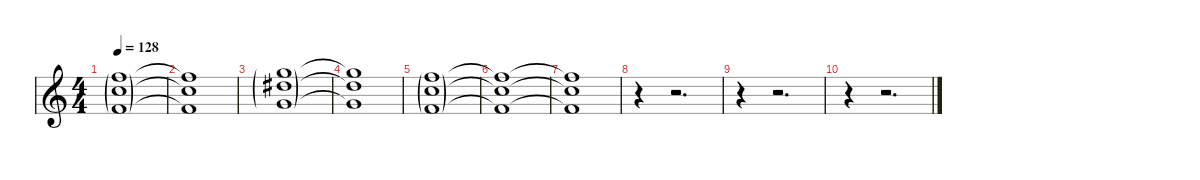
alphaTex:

\defaultSystemsLayout 4
\hideDynamics
\bracketExtendMode nobrackets
\singleTrackTrackNamePolicy hidden
\multiTrackTrackNamePolicy hidden
\otherSystemsTrackNameOrientation horizontal
\track ("Jamie Meyer" "vln.") {instrument stringensemble1}
\staff {score}
\tuning (E4 C4 G3 C3 G2 C2)
\ts (4 4)
\tempo 128
\clef g2
\ks c
(17.2{g} 17.3{g} 17.4{g}).1{dy mf beam Down} |
(17.2{t} 17.3{t} 17.4{t}).1{dy f beam Down} |
(19.2{g} 20.3{g acc #} 19.4{g}).1{dy mf beam Down} |
(19.2{t} 20.3{t acc #} 19.4{t}).1{dy f beam Down} |
(17.2{g} 17.3{g} 17.4{g}).1{dy mf beam Down} |
(17.2{t} 17.3{t} 17.4{t}).1{dy f beam Down} |
(17.2{t} 17.3{t} 17.4{t}).1{beam Down} |
r.4{beam Down} r.2{d beam Down} |
r.4{beam Down} r.2{d beam Down} |
r.4{beam Down} r.2{d beam Down}
